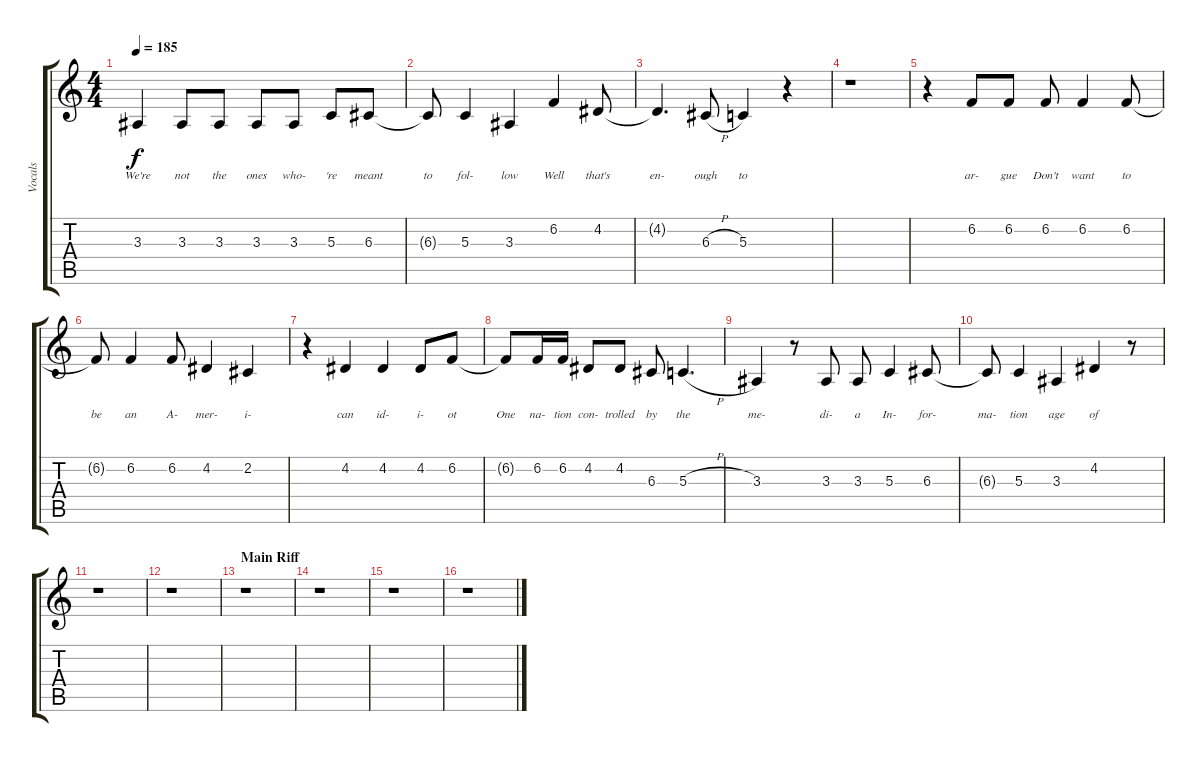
\track ("Vocals" "Vocals") {instrument lead8bassandlead}
\staff {score tabs}
\tuning (E4 B3 G3 D3 A2 E2) {hide}
\ts (4 4)
\tempo 185
\clef g2
\ks c
3.3.4{lyrics (0 "We're") lyrics (1 "") lyrics (2 "") lyrics (3 "") lyrics (4 "") dy f} 3.3.8{lyrics (0 "not") lyrics (1 "") lyrics (2 "") lyrics (3 "") lyrics (4 "")} 3.3.8{lyrics (0 "the") lyrics (1 "") lyrics (2 "") lyrics (3 "") lyrics (4 "")} 3.3.8{lyrics (0 "ones") lyrics (1 "") lyrics (2 "") lyrics (3 "") lyrics (4 "")} 3.3.8{lyrics (0 "who-") lyrics (1 "") lyrics (2 "") lyrics (3 "") lyrics (4 "")} 5.3.8{lyrics (0 "'re") lyrics (1 "") lyrics (2 "") lyrics (3 "") lyrics (4 "")} 6.3.8{lyrics (0 "meant") lyrics (1 "") lyrics (2 "") lyrics (3 "") lyrics (4 "")} |
6.3{t}.8{lyrics (0 "to") lyrics (1 "") lyrics (2 "") lyrics (3 "") lyrics (4 "")} 5.3.4{lyrics (0 "fol-") lyrics (1 "") lyrics (2 "") lyrics (3 "") lyrics (4 "")} 3.3.4{lyrics (0 "low") lyrics (1 "") lyrics (2 "") lyrics (3 "") lyrics (4 "")} 6.2.4{lyrics (0 "Well") lyrics (1 "") lyrics (2 "") lyrics (3 "") lyrics (4 "")} 4.2.8{lyrics (0 "that's") lyrics (1 "") lyrics (2 "") lyrics (3 "") lyrics (4 "")} |
4.2{t}.4{d lyrics (0 "en-") lyrics (1 "") lyrics (2 "") lyrics (3 "") lyrics (4 "")} 6.3{h}.8{lyrics (0 "ough") lyrics (1 "") lyrics (2 "") lyrics (3 "") lyrics (4 "")} 5.3.4{lyrics (0 "to") lyrics (1 "") lyrics (2 "") lyrics (3 "") lyrics (4 "")} r.4 |
r.1 |
r.4 6.2.8{lyrics (0 "ar-") lyrics (1 "") lyrics (2 "") lyrics (3 "") lyrics (4 "")} 6.2.8{lyrics (0 "gue") lyrics (1 "") lyrics (2 "") lyrics (3 "") lyrics (4 "")} 6.2.8{lyrics (0 "Don't") lyrics (1 "") lyrics (2 "") lyrics (3 "") lyrics (4 "")} 6.2.4{lyrics (0 "want") lyrics (1 "") lyrics (2 "") lyrics (3 "") lyrics (4 "")} 6.2.8{lyrics (0 "to") lyrics (1 "") lyrics (2 "") lyrics (3 "") lyrics (4 "")} |
6.2{t}.8{lyrics (0 "be") lyrics (1 "") lyrics (2 "") lyrics (3 "") lyrics (4 "")} 6.2.4{lyrics (0 "an") lyrics (1 "") lyrics (2 "") lyrics (3 "") lyrics (4 "")} 6.2.8{lyrics (0 "A-") lyrics (1 "") lyrics (2 "") lyrics (3 "") lyrics (4 "")} 4.2.4{lyrics (0 "mer-") lyrics (1 "") lyrics (2 "") lyrics (3 "") lyrics (4 "")} 2.2.4{lyrics (0 "i-") lyrics (1 "") lyrics (2 "") lyrics (3 "") lyrics (4 "")} |
r.4 4.2.4{lyrics (0 "can") lyrics (1 "") lyrics (2 "") lyrics (3 "") lyrics (4 "")} 4.2.4{lyrics (0 "id-") lyrics (1 "") lyrics (2 "") lyrics (3 "") lyrics (4 "")} 4.2.8{lyrics (0 "i-") lyrics (1 "") lyrics (2 "") lyrics (3 "") lyrics (4 "")} 6.2.8{lyrics (0 "ot") lyrics (1 "") lyrics (2 "") lyrics (3 "") lyrics (4 "")} |
6.2{t}.8{lyrics (0 "One") lyrics (1 "") lyrics (2 "") lyrics (3 "") lyrics (4 "")} 6.2.16{lyrics (0 "na-") lyrics (1 "") lyrics (2 "") lyrics (3 "") lyrics (4 "")} 6.2.16{lyrics (0 "tion") lyrics (1 "") lyrics (2 "") lyrics (3 "") lyrics (4 "")} 4.2.8{lyrics (0 "con-") lyrics (1 "") lyrics (2 "") lyrics (3 "") lyrics (4 "")} 4.2.8{lyrics (0 "trolled") lyrics (1 "") lyrics (2 "") lyrics (3 "") lyrics (4 "")} 6.3.8{lyrics (0 "by") lyrics (1 "") lyrics (2 "") lyrics (3 "") lyrics (4 "")} 5.3{h}.4{d lyrics (0 "the") lyrics (1 "") lyrics (2 "") lyrics (3 "") lyrics (4 "")} |
3.3.4{lyrics (0 "me-") lyrics (1 "") lyrics (2 "") lyrics (3 "") lyrics (4 "")} r.8 3.3.8{lyrics (0 "di-") lyrics (1 "") lyrics (2 "") lyrics (3 "") lyrics (4 "")} 3.3.8{lyrics (0 "a") lyrics (1 "") lyrics (2 "") lyrics (3 "") lyrics (4 "")} 5.3.4{lyrics (0 "In-") lyrics (1 "") lyrics (2 "") lyrics (3 "") lyrics (4 "")} 6.3.8{lyrics (0 "for-") lyrics (1 "") lyrics (2 "") lyrics (3 "") lyrics (4 "")} |
6.3{t}.8{lyrics (0 "ma-") lyrics (1 "") lyrics (2 "") lyrics (3 "") lyrics (4 "")} 5.3.4{lyrics (0 "tion") lyrics (1 "") lyrics (2 "") lyrics (3 "") lyrics (4 "")} 3.3.4{lyrics (0 "age") lyrics (1 "") lyrics (2 "") lyrics (3 "") lyrics (4 "")} 4.2.4{lyrics (0 "of") lyrics (1 "") lyrics (2 "") lyrics (3 "") lyrics (4 "")} r.8 |
r.1 |
r.1 |
\section ("" "Main Riff")
r.1 |
r.1 |
r.1 |
r.1
